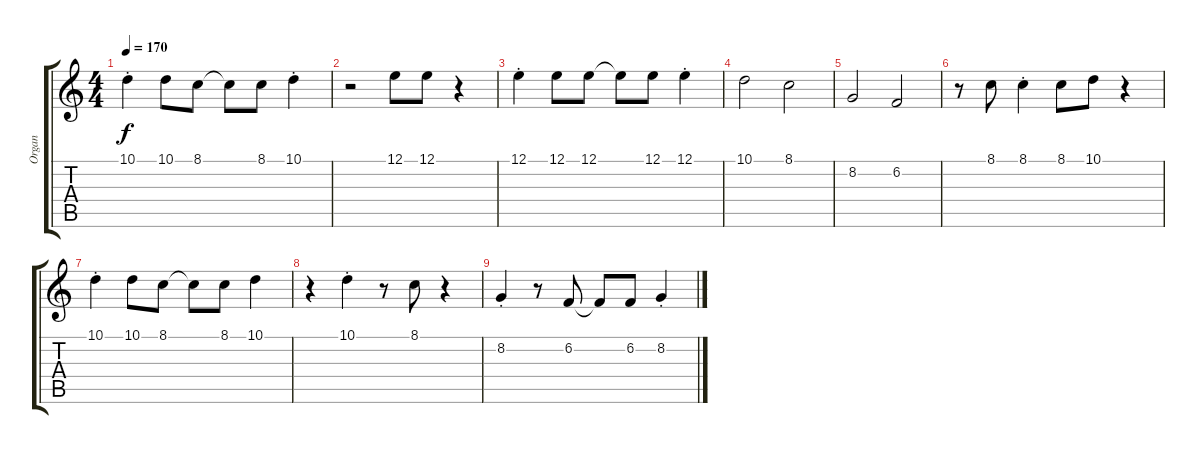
\track ("Organ" "Organ") {instrument drawbarorgan}
\staff {score tabs}
\tuning (E4 B3 G3 D3 A2 E2) {hide}
\ts (4 4)
\tempo 170
\clef g2
\ks c
10.1{st}.4{dy f} 10.1.8 8.1.8 8.1{t}.8 8.1.8 10.1{st}.4 |
r.2 12.1.8 12.1.8 r.4 |
12.1{st}.4 12.1.8 12.1.8 12.1{t}.8 12.1.8 12.1{st}.4 |
10.1.2 8.1.2 |
8.2.2 6.2.2 |
r.8 8.1.8 8.1{st}.4 8.1.8 10.1.8 r.4 |
10.1{st}.4 10.1.8 8.1.8 8.1{t}.8 8.1.8 10.1.4 |
r.4 10.1{st}.4 r.8 8.1.8 r.4 |
8.2{st}.4 r.8 6.2.8 6.2{t}.8 6.2.8 8.2{st}.4
